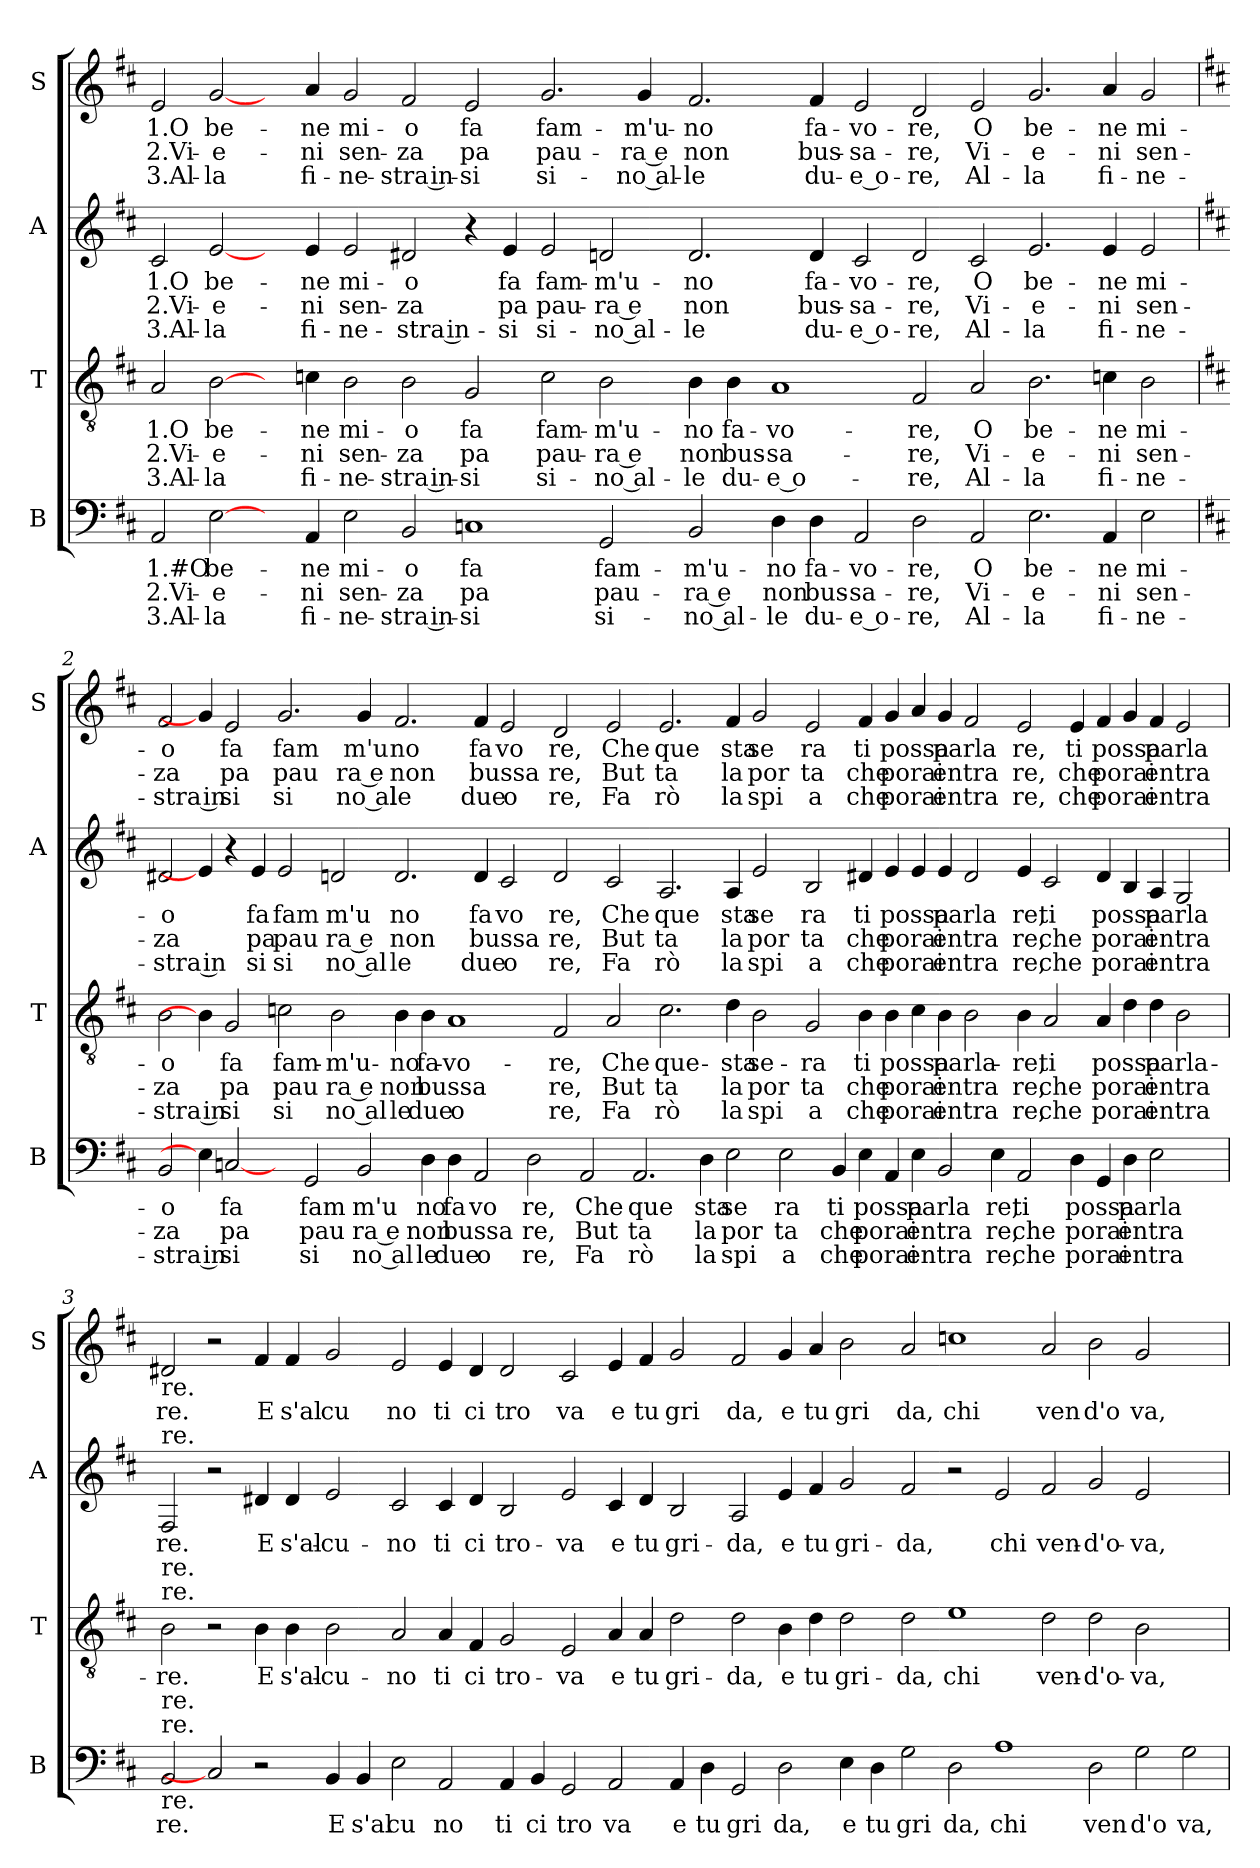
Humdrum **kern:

**kern	**text	**text	**text	**kern	**text	**text	**text	**kern	**text	**text	**text	**kern	**text	**text	**text
*part4	*part4	*part4	*part4	*part3	*part3	*part3	*part3	*part2	*part2	*part2	*part2	*part1	*part1	*part1	*part1
*staff4	*staff4	*staff4	*staff4	*staff3	*staff3	*staff3	*staff3	*staff2	*staff2	*staff2	*staff2	*staff1	*staff1	*staff1	*staff1
*I"B	*	*	*	*I"T	*	*	*	*I"A	*	*	*	*I"S	*	*	*
*I'B	*	*	*	*I'T	*	*	*	*I'A	*	*	*	*I'S	*	*	*
!!LO:PB:g=z
*stria5	*	*	*	*stria5	*	*	*	*stria5	*	*	*	*stria5	*	*	*
*clefF4	*	*	*	*clefGv2	*	*	*	*clefG2	*	*	*	*clefG2	*	*	*
*k[f#c#]	*	*	*	*k[f#c#]	*	*	*	*k[f#c#]	*	*	*	*k[f#c#]	*	*	*
*D:	*	*	*	*D:	*	*	*	*D:	*	*	*	*D:	*	*	*
=1	=1	=1	=1	=1	=1	=1	=1	=1	=1	=1	=1	=1	=1	=1	=1
!	!LO:LY:b:rj	!LO:LY:b:rj	!LO:LY:b:rj	!	!LO:LY:b:rj	!LO:LY:b:rj	!LO:LY:b:rj	!	!LO:LY:b:rj	!LO:LY:b:rj	!LO:LY:b:rj	!	!LO:LY:b:rj	!LO:LY:b:rj	!LO:LY:b:rj
2AA/	1.#O	2.Vi-	-3.Al-	2A/	1.O	2.Vi-	-3.Al-	2c#/	1.O	2.Vi-	-3.Al-	2e/	1.O	2.Vi-	-3.Al-
!	!LO:LY:b:cj	!LO:LY:b:cj	!LO:LY:b:cj	!	!LO:LY:b:cj	!LO:LY:b:cj	!LO:LY:b:cj	!	!LO:LY:b:cj	!LO:LY:b:cj	!LO:LY:b:cj	!	!LO:LY:b:cj	!LO:LY:b:cj	!LO:LY:b:cj
[2E\	-be-	-e-	-la	[2B\	-be-	-e-	-la	[2e/	-be-	-e-	-la	[2g/	-be-	-e-	-la
4ryy	.	.	.	4ryy	.	.	.	4ryy	.	.	.	4ryy	.	.	.
!	!LO:LY:b:cj	!LO:LY:b:cj	!LO:LY:b:cj	!	!LO:LY:b:cj	!LO:LY:b:cj	!LO:LY:b:cj	!	!LO:LY:b:cj	!LO:LY:b:cj	!LO:LY:b:cj	!	!LO:LY:b:cj	!LO:LY:b:cj	!LO:LY:b:cj
4AA/	ne	ni	fi-	4cn\	ne	ni	fi-	4e/	ne	ni	fi-	4a/	ne	ni	fi-
!	!LO:LY:b:cj	!LO:LY:b:cj	!LO:LY:b:cj	!	!LO:LY:b:cj	!LO:LY:b:cj	!LO:LY:b:cj	!	!LO:LY:b:cj	!LO:LY:b:cj	!LO:LY:b:cj	!	!LO:LY:b:cj	!LO:LY:b:cj	!LO:LY:b:cj
2E\	-mi-	-sen-	-ne-	2B\	-mi-	-sen-	-ne-	2e/	-mi-	-sen-	-ne-	2g/	-mi-	-sen-	-ne-
!	!LO:LY:b:cj	!LO:LY:b:cj	!LO:LY:b:rj	!	!LO:LY:b:cj	!LO:LY:b:cj	!LO:LY:b:rj	!	!LO:LY:b:cj	!LO:LY:b:cj	!LO:LY:b:rj	!	!LO:LY:b:cj	!LO:LY:b:cj	!LO:LY:b:rj
2BB/	-o	za	stra in-	2B\	-o	za	stra in-	2d#X/	-o	za	stra in-	2f#/	-o	za	stra in-
!	!LO:LY:b:cj	!LO:LY:b:cj	!LO:LY:b:cj	!	!LO:LY:b:cj	!LO:LY:b:cj	!LO:LY:b:cj	!	!	!	!	!	!LO:LY:b:cj	!LO:LY:b:cj	!LO:LY:b:cj
1Cn	-fa	pa	si	2G/	-fa	pa	si	4r	.	.	.	2e/	-fa	pa	si
!	!	!	!	!	!	!	!	!	!LO:LY:b:cj	!LO:LY:b:cj	!LO:LY:b:cj	!	!	!	!
.	.	.	.	.	.	.	.	4e/	-fa	pa	si	.	.	.	.
!	!	!	!	!	!LO:LY:b:cj	!LO:LY:b:cj	!LO:LY:b:cj	!	!LO:LY:b:cj	!LO:LY:b:cj	!LO:LY:b:cj	!	!LO:LY:b:cj	!LO:LY:b:cj	!LO:LY:b:cj
.	.	.	.	2c\	fam-	-pau-	-si-	2e/	fam-	-pau-	-si-	2.g/	fam-	-pau-	-si-
!	!LO:LY:b:cj	!LO:LY:b:cj	!LO:LY:b:cj	!	!LO:LY:b:cj	!LO:LY:b:rj	!LO:LY:b:rj	!	!LO:LY:b:cj	!LO:LY:b:rj	!LO:LY:b:rj	!	!	!	!
2GG/	fam-	-pau-	-si-	2B\	-m'u-	-ra e	no al-	2d/	-m'u-	-ra e	no al-	.	.	.	.
!	!	!	!	!	!	!	!	!	!	!	!	!	!LO:LY:b:cj	!LO:LY:b:rj	!LO:LY:b:rj
.	.	.	.	.	.	.	.	.	.	.	.	4g/	-m'u-	-ra e	no al-
!	!LO:LY:b:cj	!LO:LY:b:rj	!LO:LY:b:rj	!	!LO:LY:b:cj	!LO:LY:b:cj	!LO:LY:b:cj	!	!LO:LY:b:cj	!LO:LY:b:cj	!LO:LY:b:cj	!	!LO:LY:b:cj	!LO:LY:b:cj	!LO:LY:b:cj
2BB/	-m'u-	-ra e	no al-	4B\	-no	non	le	2.d/	-no	non	le	2.f#/	-no	non	le
!	!	!	!	!	!LO:LY:b:cj	!LO:LY:b:cj	!LO:LY:b:cj	!	!	!	!	!	!	!	!
.	.	.	.	4B\	fa-	-bus-	-du-	.	.	.	.	.	.	.	.
!	!LO:LY:b:cj	!LO:LY:b:cj	!LO:LY:b:cj	!	!LO:LY:b:cj	!LO:LY:b:cj	!LO:LY:b:rj	!	!	!	!	!	!	!	!
4D\	-no	non	le	1A	-vo-	-sa-	-e o-	.	.	.	.	.	.	.	.
!	!LO:LY:b:cj	!LO:LY:b:cj	!LO:LY:b:cj	!	!	!	!	!	!LO:LY:b:cj	!LO:LY:b:cj	!LO:LY:b:cj	!	!LO:LY:b:cj	!LO:LY:b:cj	!LO:LY:b:cj
4D\	fa-	-bus-	-du-	.	.	.	.	4d/	fa-	-bus-	-du-	4f#/	fa-	-bus-	-du-
!	!LO:LY:b:cj	!LO:LY:b:cj	!LO:LY:b:rj	!	!	!	!	!	!LO:LY:b:cj	!LO:LY:b:cj	!LO:LY:b:rj	!	!LO:LY:b:cj	!LO:LY:b:cj	!LO:LY:b:rj
2AA/	-vo-	-sa-	-e o-	.	.	.	.	2c#/	-vo-	-sa-	-e o-	2e/	-vo-	-sa-	-e o-
!	!LO:LY:b:cj	!LO:LY:b:cj	!LO:LY:b:cj	!	!LO:LY:b:cj	!LO:LY:b:cj	!LO:LY:b:cj	!	!LO:LY:b:cj	!LO:LY:b:cj	!LO:LY:b:cj	!	!LO:LY:b:cj	!LO:LY:b:cj	!LO:LY:b:cj
2D\	-re,	re,	re,	2F#/	-re,	re,	re,	2d/	-re,	re,	re,	2d/	-re,	re,	re,
!	!LO:LY:b:cj	!LO:LY:b:cj	!LO:LY:b:cj	!	!LO:LY:b:cj	!LO:LY:b:cj	!LO:LY:b:cj	!	!LO:LY:b:cj	!LO:LY:b:cj	!LO:LY:b:cj	!	!LO:LY:b:cj	!LO:LY:b:cj	!LO:LY:b:cj
2AA/	O	Vi-	-Al-	2A/	O	Vi-	-Al-	2c#/	O	Vi-	-Al-	2e/	O	Vi-	-Al-
!	!LO:LY:b:cj	!LO:LY:b:cj	!LO:LY:b:cj	!	!LO:LY:b:cj	!LO:LY:b:cj	!LO:LY:b:cj	!	!LO:LY:b:cj	!LO:LY:b:cj	!LO:LY:b:cj	!	!LO:LY:b:cj	!LO:LY:b:cj	!LO:LY:b:cj
2.E\	-be-	-e-	-la	2.B\	-be-	-e-	-la	2.e/	-be-	-e-	-la	2.g/	-be-	-e-	-la
!	!LO:LY:b:cj	!LO:LY:b:cj	!LO:LY:b:cj	!	!LO:LY:b:cj	!LO:LY:b:cj	!LO:LY:b:cj	!	!LO:LY:b:cj	!LO:LY:b:cj	!LO:LY:b:cj	!	!LO:LY:b:cj	!LO:LY:b:cj	!LO:LY:b:cj
4AA/	ne	ni	fi-	4cn\	ne	ni	fi-	4e/	ne	ni	fi-	4a/	ne	ni	fi-
!	!LO:LY:b:cj	!LO:LY:b:cj	!LO:LY:b:cj	!	!LO:LY:b:cj	!LO:LY:b:cj	!LO:LY:b:cj	!	!LO:LY:b:cj	!LO:LY:b:cj	!LO:LY:b:cj	!	!LO:LY:b:cj	!LO:LY:b:cj	!LO:LY:b:cj
2E\	-mi-	-sen-	-ne-	2B\	-mi-	-sen-	-ne-	2e/	-mi-	-sen-	-ne-	2g/	-mi-	-sen-	-ne-
!!LO:LB:g=z
=2	=2	=2	=2	=2	=2	=2	=2	=2	=2	=2	=2	=2	=2	=2	=2
*	*	*	*	*	*	*	*	*	*	*	*	*k[f#c#]	*	*	*
*	*	*	*	*	*	*	*	*	*	*	*	*D:	*	*	*
!	!LO:LY:b:cj	!LO:LY:b:cj	!LO:LY:b:rj	!	!LO:LY:b:cj	!LO:LY:b:cj	!LO:LY:b:rj	!	!LO:LY:b:cj	!LO:LY:b:cj	!LO:LY:b:rj	!	!LO:LY:b:cj	!LO:LY:b:cj	!LO:LY:b:rj
2BB/	-o	za	stra in	2B\	-o	za	stra in	2d#X/	-o	za	stra in	2f#/	-o	za	stra in
4E\]	.	.	.	4B\]	.	.	.	4e/]	.	.	.	4g/]	.	.	.
!	!LO:LY:b:cj	!LO:LY:b:cj	!LO:LY:b:cj	!	!LO:LY:b:cj	!LO:LY:b:cj	!LO:LY:b:cj	!	!	!	!	!	!LO:LY:b:cj	!LO:LY:b:cj	!LO:LY:b:cj
[2Cn	fa	pa	si	2G/	fa	pa	si	4r	.	.	.	2e/	fa	pa	si
!	!	!	!	!	!	!	!	!	!LO:LY:b:cj	!LO:LY:b:cj	!LO:LY:b:cj	!	!	!	!
.	.	.	.	.	.	.	.	4e/	fa	pa	si	.	.	.	.
!	!	!	!	!	!LO:LY:b:cj	!LO:LY:b:cj	!LO:LY:b:cj	!	!LO:LY:b:cj	!LO:LY:b:cj	!LO:LY:b:cj	!	!LO:LY:b:cj	!LO:LY:b:cj	!LO:LY:b:cj
4ryy	.	.	.	2c\	fam-	-pau	si	2e/	fam	pau	si	2.g/	fam	pau	si
!	!LO:LY:b:cj	!LO:LY:b:cj	!LO:LY:b:cj	!	!	!	!	!	!	!	!	!	!	!	!
2GG/	fam	pau	si	.	.	.	.	.	.	.	.	.	.	.	.
!	!	!	!	!	!LO:LY:b:cj	!LO:LY:b:rj	!LO:LY:b:rj	!	!LO:LY:b:cj	!LO:LY:b:rj	!LO:LY:b:rj	!	!	!	!
.	.	.	.	2B\	m'u-	-ra e	no al	2d/	m'u	ra e	no al	.	.	.	.
!	!LO:LY:b:cj	!LO:LY:b:rj	!LO:LY:b:rj	!	!	!	!	!	!	!	!	!	!LO:LY:b:cj	!LO:LY:b:rj	!LO:LY:b:rj
2BB/	m'u	ra e	no al	.	.	.	.	.	.	.	.	4g/	m'u	ra e	no al
!	!	!	!	!	!LO:LY:b:cj	!LO:LY:b:cj	!LO:LY:b:cj	!	!LO:LY:b:cj	!LO:LY:b:cj	!LO:LY:b:cj	!	!LO:LY:b:cj	!LO:LY:b:cj	!LO:LY:b:cj
.	.	.	.	4B\	no	non	le	2.d/	no	non	le	2.f#/	no	non	le
!	!LO:LY:b:cj	!LO:LY:b:cj	!LO:LY:b:cj	!	!LO:LY:b:cj	!LO:LY:b:cj	!LO:LY:b:cj	!	!	!	!	!	!	!	!
4D\	no	non	le	4B\	fa-	-bussa	due	.	.	.	.	.	.	.	.
!	!LO:LY:b:cj	!LO:LY:b:cj	!LO:LY:b:cj	!	!LO:LY:b:cj	!	!LO:LY:b	!	!	!	!	!	!	!	!
4D\	fa	bussa	due	1A	vo-	.	-o	.	.	.	.	.	.	.	.
!	!LO:LY:b:cj	!	!LO:LY:b	!	!	!	!	!	!LO:LY:b:cj	!LO:LY:b:cj	!LO:LY:b:cj	!	!LO:LY:b:cj	!LO:LY:b:cj	!LO:LY:b:cj
2AA/	vo	.	o	.	.	.	.	4d/	fa	bussa	due	4f#/	fa	bussa	due
!	!	!	!	!	!	!	!	!	!LO:LY:b:cj	!	!LO:LY:b	!	!LO:LY:b:cj	!	!LO:LY:b
.	.	.	.	.	.	.	.	2c#/	vo	.	o	2e/	vo	.	o
!	!LO:LY:b:cj	!LO:LY:b:cj	!LO:LY:b:cj	!	!	!	!	!	!	!	!	!	!	!	!
2D\	re,	re,	re,	.	.	.	.	.	.	.	.	.	.	.	.
!	!	!	!	!	!LO:LY:b:cj	!LO:LY:b:cj	!LO:LY:b:cj	!	!LO:LY:b:cj	!LO:LY:b:cj	!LO:LY:b:cj	!	!LO:LY:b:cj	!LO:LY:b:cj	!LO:LY:b:cj
.	.	.	.	2F#/	re,	re,	re,	2d/	re,	re,	re,	2d/	re,	re,	re,
!	!LO:LY:b:cj	!LO:LY:b:cj	!LO:LY:b:cj	!	!	!	!	!	!	!	!	!	!	!	!
2AA/	Che	But	Fa	.	.	.	.	.	.	.	.	.	.	.	.
!	!	!	!	!	!LO:LY:b:cj	!LO:LY:b:cj	!LO:LY:b:cj	!	!LO:LY:b:cj	!LO:LY:b:cj	!LO:LY:b:cj	!	!LO:LY:b:cj	!LO:LY:b:cj	!LO:LY:b:cj
.	.	.	.	2A/	Che	But	Fa	2c#/	Che	But	Fa	2e/	Che	But	Fa
!	!LO:LY:b:cj	!LO:LY:b:cj	!LO:LY:b:cj	!	!	!	!	!	!	!	!	!	!	!	!
2.AA/	que	ta	rò	.	.	.	.	.	.	.	.	.	.	.	.
!	!	!	!	!	!LO:LY:b:cj	!LO:LY:b:cj	!LO:LY:b:cj	!	!LO:LY:b:cj	!LO:LY:b:cj	!LO:LY:b:cj	!	!LO:LY:b:cj	!LO:LY:b:cj	!LO:LY:b:cj
.	.	.	.	2.c\	que-	-ta	rò	2.A/	que	ta	rò	2.e/	que	ta	rò
!	!LO:LY:b:cj	!LO:LY:b:cj	!LO:LY:b:cj	!	!	!	!	!	!	!	!	!	!	!	!
4D\	sta	la	la	.	.	.	.	.	.	.	.	.	.	.	.
!	!LO:LY:b:cj	!LO:LY:b:cj	!LO:LY:b:cj	!	!LO:LY:b:cj	!LO:LY:b:cj	!LO:LY:b:cj	!	!LO:LY:b:cj	!LO:LY:b:cj	!LO:LY:b:cj	!	!LO:LY:b:cj	!LO:LY:b:cj	!LO:LY:b:cj
2E\	se	por	spi	4d\	sta	la	la	4A/	sta	la	la	4f#/	sta	la	la
!	!	!	!	!	!LO:LY:b:cj	!LO:LY:b:cj	!LO:LY:b:cj	!	!LO:LY:b:cj	!LO:LY:b:cj	!LO:LY:b:cj	!	!LO:LY:b:cj	!LO:LY:b:cj	!LO:LY:b:cj
.	.	.	.	2B\	se-	-por	spi	2e/	se	por	spi	2g/	se	por	spi
!	!LO:LY:b:cj	!LO:LY:b:cj	!LO:LY:b:cj	!	!	!	!	!	!	!	!	!	!	!	!
2E\	ra	ta	a	.	.	.	.	.	.	.	.	.	.	.	.
!	!	!	!	!	!LO:LY:b:cj	!LO:LY:b:cj	!LO:LY:b:cj	!	!LO:LY:b:cj	!LO:LY:b:cj	!LO:LY:b:cj	!	!LO:LY:b:cj	!LO:LY:b:cj	!LO:LY:b:cj
.	.	.	.	2G/	ra	ta	a	2B/	ra	ta	a	2e/	ra	ta	a
!	!LO:LY:b:cj	!LO:LY:b:cj	!LO:LY:b:cj	!	!	!	!	!	!	!	!	!	!	!	!
4BB/	ti	che	che	.	.	.	.	.	.	.	.	.	.	.	.
!	!LO:LY:b:cj	!LO:LY:b	!LO:LY:b	!	!LO:LY:b:cj	!LO:LY:b:cj	!LO:LY:b:cj	!	!LO:LY:b:cj	!LO:LY:b:cj	!LO:LY:b:cj	!	!LO:LY:b:cj	!LO:LY:b:cj	!LO:LY:b:cj
4E\	possa	porai	porai	4B\	ti	che	che	4d#X/	ti	che	che	4f#/	ti	che	che
!	!	!	!	!	!LO:LY:b:cj	!LO:LY:b	!LO:LY:b	!	!LO:LY:b:cj	!LO:LY:b	!LO:LY:b	!	!LO:LY:b:cj	!LO:LY:b	!LO:LY:b
4AA/	.	.	.	4B\	possa	porai	porai	4e/	possa	porai	porai	4g/	possa	porai	porai
!	!LO:LY:b:cj	!LO:LY:b	!LO:LY:b	!	!	!	!	!	!	!	!	!	!	!	!
4E\	parla	entra	entra	4c\	.	.	.	4e/	.	.	.	4a/	.	.	.
!	!	!	!	!	!LO:LY:b:cj	!LO:LY:b	!LO:LY:b	!	!LO:LY:b:cj	!LO:LY:b	!LO:LY:b	!	!LO:LY:b:cj	!LO:LY:b	!LO:LY:b
2BB/	.	.	.	4B\	parla-	-entra	entra	4e/	parla	entra	entra	4g/	parla	entra	entra
.	.	.	.	2B\	.	.	.	2d#/	.	.	.	2f#/	.	.	.
!	!LO:LY:b:cj	!LO:LY:b:cj	!LO:LY:b:cj	!	!	!	!	!	!	!	!	!	!	!	!
4E\	re,	re,	re,	.	.	.	.	.	.	.	.	.	.	.	.
!	!LO:LY:b:cj	!LO:LY:b:cj	!LO:LY:b:cj	!	!LO:LY:b:cj	!LO:LY:b:cj	!LO:LY:b:cj	!	!LO:LY:b:cj	!LO:LY:b:cj	!LO:LY:b:cj	!	!LO:LY:b:cj	!LO:LY:b:cj	!LO:LY:b:cj
2AA/	ti	che	che	4B\	re,	re,	re,	4e/	re,	re,	re,	2e/	re,	re,	re,
!	!	!	!	!	!LO:LY:b:cj	!LO:LY:b:cj	!LO:LY:b:cj	!	!LO:LY:b:cj	!LO:LY:b:cj	!LO:LY:b:cj	!	!	!	!
.	.	.	.	2A/	ti	che	che	2c#/	ti	che	che	.	.	.	.
!	!LO:LY:b:cj	!LO:LY:b	!LO:LY:b	!	!	!	!	!	!	!	!	!	!LO:LY:b:cj	!LO:LY:b:cj	!LO:LY:b:cj
4D\	possa	porai	porai	.	.	.	.	.	.	.	.	4e/	ti	che	che
!	!	!	!	!	!LO:LY:b:cj	!LO:LY:b	!LO:LY:b	!	!LO:LY:b:cj	!LO:LY:b	!LO:LY:b	!	!LO:LY:b:cj	!LO:LY:b	!LO:LY:b
4GG/	.	.	.	4A/	possa	porai	porai	4d#/	possa	porai	porai	4f#/	possa	porai	porai
!	!LO:LY:b:cj	!LO:LY:b	!LO:LY:b	!	!	!	!	!	!	!	!	!	!	!	!
4D\	parla	entra	entra	4d\	.	.	.	4B/	.	.	.	4g/	.	.	.
!	!	!	!	!	!LO:LY:b:cj	!LO:LY:b	!LO:LY:b	!	!LO:LY:b:cj	!LO:LY:b	!LO:LY:b	!	!LO:LY:b:cj	!LO:LY:b	!LO:LY:b
2E\	.	.	.	4d\	parla-	-entra	entra	4A/	parla	entra	entra	4f#/	parla	entra	entra
.	.	.	.	2B\	.	.	.	2G/	.	.	.	2e/	.	.	.
4ryy	.	.	.	.	.	.	.	.	.	.	.	.	.	.	.
!!LO:PB:g=z
=3	=3	=3	=3	=3	=3	=3	=3	=3	=3	=3	=3	=3	=3	=3	=3
!	!	!	!	!	!	!	!	!	!	!	!	!LO:TX:b:t=re.	!	!	!
!	!	!	!	!	!	!	!	!LO:TX:a:t=re.	!	!	!	!	!	!	!
!	!	!	!	!LO:TX:a:t=re.	!	!	!	!	!	!	!	!	!	!	!
!	!	!	!	!LO:TX:a:t=re.	!	!	!	!	!	!	!	!	!	!	!
!LO:TX:b:t=re.	!	!	!	!	!	!	!	!	!	!	!	!	!	!	!
!LO:TX:a:t=re.	!	!	!	!	!	!	!	!	!	!	!	!	!	!	!
!LO:TX:a:t=re.	!	!	!	!	!	!	!	!	!	!	!	!	!	!	!
!	!LO:LY:b:cj	!	!	!	!LO:LY:b:cj	!	!	!	!LO:LY:b:cj	!	!	!	!LO:LY:b:cj	!	!
2BB/	re.	.	.	2B\	re.	.	.	2F#/	re.	.	.	2d#/	re.	.	.
2C]	.	.	.	2r	.	.	.	2r	.	.	.	2r	.	.	.
!	!	!	!	!	!LO:LY:b:cj	!	!	!	!LO:LY:b:cj	!	!	!	!LO:LY:b:cj	!	!
2r	.	.	.	4B\	E	.	.	4d#X/	E	.	.	4f#/	E	.	.
!	!	!	!	!	!LO:LY:b:cj	!	!	!	!LO:LY:b:cj	!	!	!	!LO:LY:b:cj	!	!
.	.	.	.	4B\	s'al-	.	.	4d#/	s'al-	.	.	4f#/	s'al	.	.
!	!LO:LY:b:cj	!	!	!	!LO:LY:b:cj	!	!	!	!LO:LY:b:cj	!	!	!	!LO:LY:b:cj	!	!
4BB/	E	.	.	2B\	-cu-	.	.	2e/	-cu-	.	.	2g/	cu	.	.
!	!LO:LY:b:cj	!	!	!	!	!	!	!	!	!	!	!	!	!	!
4BB/	s'al	.	.	.	.	.	.	.	.	.	.	.	.	.	.
!	!LO:LY:b:cj	!	!	!	!LO:LY:b:cj	!	!	!	!LO:LY:b:cj	!	!	!	!LO:LY:b:cj	!	!
2E\	cu	.	.	2A/	-no	.	.	2c#/	-no	.	.	2e/	no	.	.
!	!LO:LY:b:cj	!	!	!	!LO:LY:b:cj	!	!	!	!LO:LY:b:cj	!	!	!	!LO:LY:b:cj	!	!
2AA/	no	.	.	4A/	ti	.	.	4c#/	ti	.	.	4e/	ti	.	.
!	!	!	!	!	!LO:LY:b:cj	!	!	!	!LO:LY:b:cj	!	!	!	!LO:LY:b:cj	!	!
.	.	.	.	4F#/	ci	.	.	4d#/	ci	.	.	4d#/	ci	.	.
!	!LO:LY:b:cj	!	!	!	!LO:LY:b:cj	!	!	!	!LO:LY:b:cj	!	!	!	!LO:LY:b:cj	!	!
4AA/	ti	.	.	2G/	tro-	.	.	2B/	tro-	.	.	2d#/	tro	.	.
!	!LO:LY:b:cj	!	!	!	!	!	!	!	!	!	!	!	!	!	!
4BB/	ci	.	.	.	.	.	.	.	.	.	.	.	.	.	.
!	!LO:LY:b:cj	!	!	!	!LO:LY:b:cj	!	!	!	!LO:LY:b:cj	!	!	!	!LO:LY:b:cj	!	!
2GG/	tro	.	.	2E/	-va	.	.	2e/	-va	.	.	2c#/	va	.	.
!	!LO:LY:b:cj	!	!	!	!LO:LY:b:cj	!	!	!	!LO:LY:b:cj	!	!	!	!LO:LY:b:cj	!	!
2AA/	va	.	.	4A/	e	.	.	4c#/	e	.	.	4e/	e	.	.
!	!	!	!	!	!LO:LY:b:cj	!	!	!	!LO:LY:b:cj	!	!	!	!LO:LY:b:cj	!	!
.	.	.	.	4A/	tu	.	.	4d#/	tu	.	.	4f#/	tu	.	.
!	!LO:LY:b:cj	!	!	!	!LO:LY:b:cj	!	!	!	!LO:LY:b:cj	!	!	!	!LO:LY:b:cj	!	!
4AA/	e	.	.	2d\	gri-	.	.	2B/	gri-	.	.	2g/	gri	.	.
!	!LO:LY:b:cj	!	!	!	!	!	!	!	!	!	!	!	!	!	!
4D\	tu	.	.	.	.	.	.	.	.	.	.	.	.	.	.
!	!LO:LY:b:cj	!	!	!	!LO:LY:b:cj	!	!	!	!LO:LY:b:cj	!	!	!	!LO:LY:b:cj	!	!
2GG/	gri	.	.	2d\	-da,	.	.	2A/	-da,	.	.	2f#/	da,	.	.
!	!LO:LY:b:cj	!	!	!	!LO:LY:b:cj	!	!	!	!LO:LY:b:cj	!	!	!	!LO:LY:b:cj	!	!
2D\	da,	.	.	4B\	e	.	.	4e/	e	.	.	4g/	e	.	.
!	!	!	!	!	!LO:LY:b:cj	!	!	!	!LO:LY:b:cj	!	!	!	!LO:LY:b:cj	!	!
.	.	.	.	4d\	tu	.	.	4f#/	tu	.	.	4a/	tu	.	.
!	!LO:LY:b:cj	!	!	!	!LO:LY:b:cj	!	!	!	!LO:LY:b:cj	!	!	!	!LO:LY:b:cj	!	!
4E\	e	.	.	2d\	gri-	.	.	2g/	gri-	.	.	2b\	gri	.	.
!	!LO:LY:b:cj	!	!	!	!	!	!	!	!	!	!	!	!	!	!
4D\	tu	.	.	.	.	.	.	.	.	.	.	.	.	.	.
!	!LO:LY:b:cj	!	!	!	!LO:LY:b:cj	!	!	!	!LO:LY:b:cj	!	!	!	!LO:LY:b:cj	!	!
2G\	gri	.	.	2d\	-da,	.	.	2f#/	-da,	.	.	2a/	da,	.	.
!	!LO:LY:b:cj	!	!	!	!LO:LY:b:cj	!	!	!	!	!	!	!	!LO:LY:b:cj	!	!
2D\	da,	.	.	1e	chi	.	.	2r	.	.	.	1ccn	chi	.	.
!	!LO:LY:b:cj	!	!	!	!	!	!	!	!LO:LY:b:cj	!	!	!	!	!	!
1A	chi	.	.	.	.	.	.	2e/	chi	.	.	.	.	.	.
!	!	!	!	!	!LO:LY:b:cj	!	!	!	!LO:LY:b:cj	!	!	!	!LO:LY:b:cj	!	!
.	.	.	.	2d\	ven-	.	.	2f#/	ven-	.	.	2a/	ven	.	.
!	!LO:LY:b:cj	!	!	!	!LO:LY:b:cj	!	!	!	!LO:LY:b:cj	!	!	!	!LO:LY:b:cj	!	!
2D\	ven	.	.	2d\	-d'o-	.	.	2g/	-d'o-	.	.	2b\	d'o	.	.
!	!LO:LY:b:cj	!	!	!	!LO:LY:b:cj	!	!	!	!LO:LY:b:cj	!	!	!	!LO:LY:b:cj	!	!
2G\	d'o	.	.	2B\	-va,	.	.	2e/	-va,	.	.	2g/	va,	.	.
!	!LO:LY:b:cj	!	!	!	!	!	!	!	!	!	!	!	!	!	!
2G\	va,	.	.	2ryy	.	.	.	2ryy	.	.	.	2ryy	.	.	.
=	=	=	=	=	=	=	=	=	=	=	=	=	=	=	=
*-	*-	*-	*-	*-	*-	*-	*-	*-	*-	*-	*-	*-	*-	*-	*-
